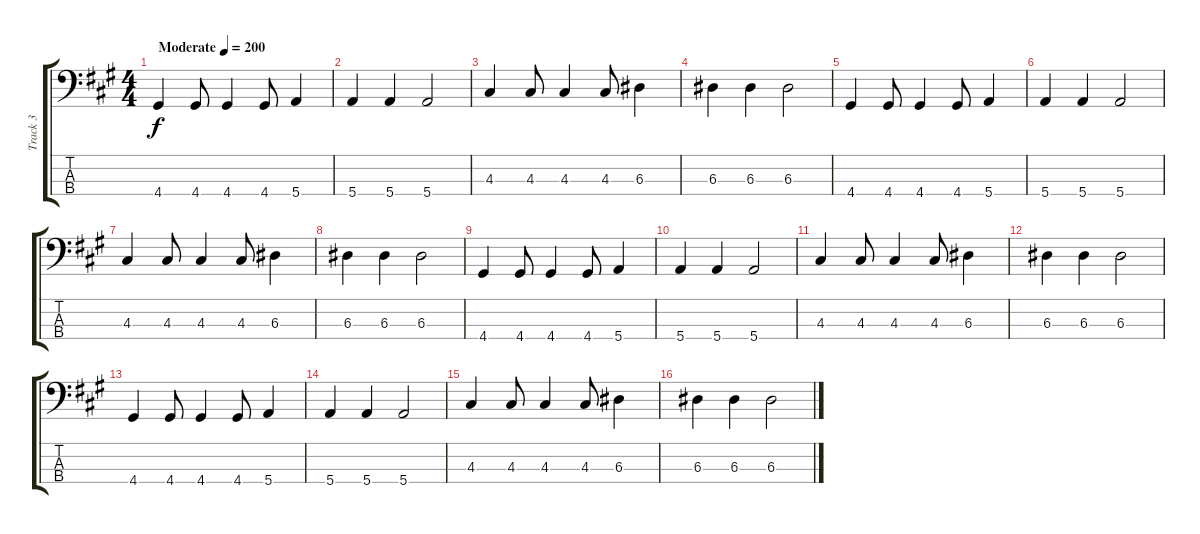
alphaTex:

\track ("Track 3" "Track 3") {instrument electricbassfinger}
\staff {score tabs}
\tuning (G2 D2 A1 E1) {hide}
\ts (4 4)
\tempo (200 "Moderate")
\clef f4
\ks a
4.4.4{dy f instrument electricbassfinger} 4.4.8 4.4.4 4.4.8 5.4.4 |
5.4.4 5.4.4 5.4.2 |
4.3.4 4.3.8 4.3.4 4.3.8 6.3.4 |
6.3.4 6.3.4 6.3.2 |
4.4.4 4.4.8 4.4.4 4.4.8 5.4.4 |
5.4.4 5.4.4 5.4.2 |
4.3.4 4.3.8 4.3.4 4.3.8 6.3.4 |
6.3.4 6.3.4 6.3.2 |
4.4.4 4.4.8 4.4.4 4.4.8 5.4.4 |
5.4.4 5.4.4 5.4.2 |
4.3.4 4.3.8 4.3.4 4.3.8 6.3.4 |
6.3.4 6.3.4 6.3.2 |
4.4.4 4.4.8 4.4.4 4.4.8 5.4.4 |
5.4.4 5.4.4 5.4.2 |
4.3.4 4.3.8 4.3.4 4.3.8 6.3.4 |
6.3.4 6.3.4 6.3.2
